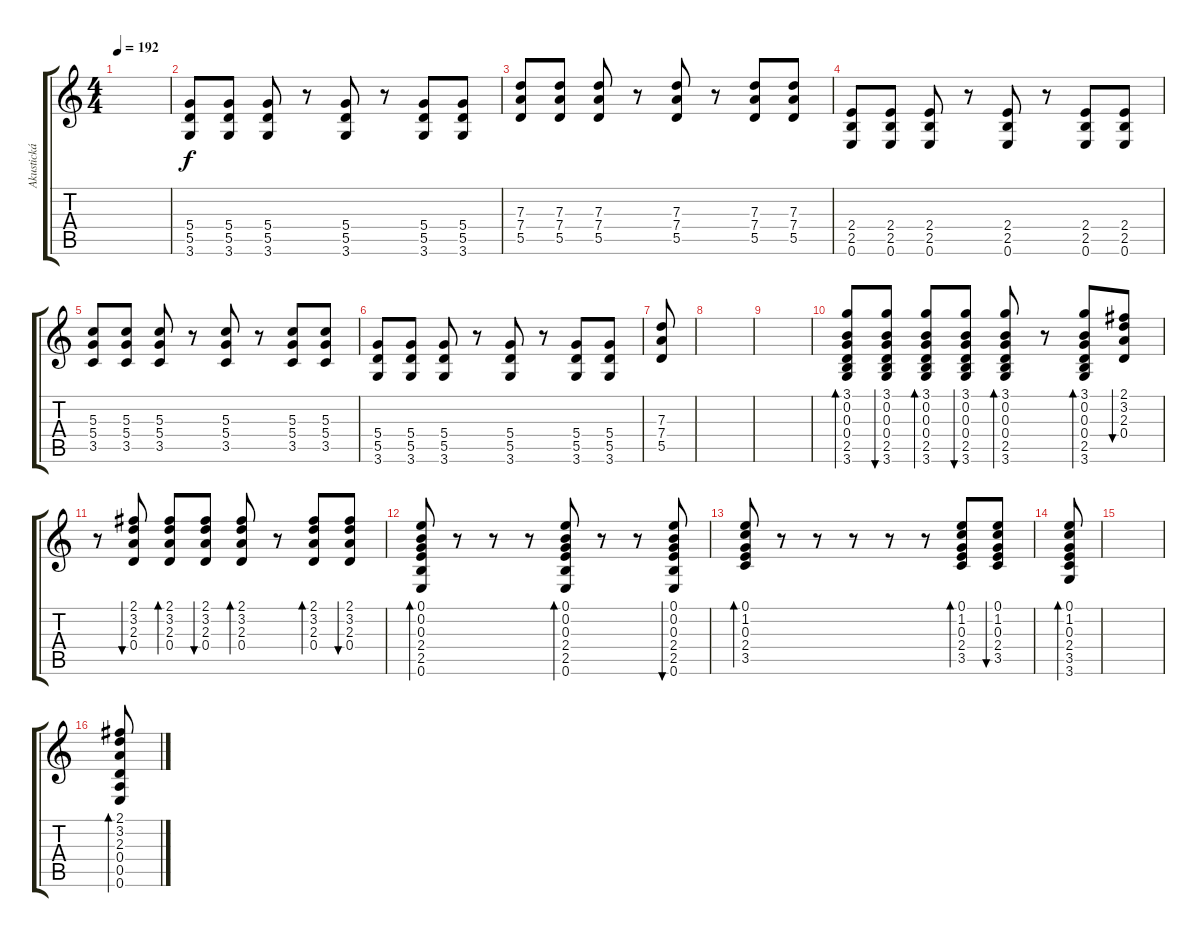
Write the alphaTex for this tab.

\track ("Akustická kytara" "Akustická ") {instrument acousticguitarsteel}
\staff {score tabs}
\tuning (E4 B3 G3 D3 A2 E2) {hide}
\ts (4 4)
\tempo 192
\clef g2
\ks c
|
(5.4 5.5 3.6).8 (5.4 5.5 3.6).8 (5.4 5.5 3.6).8 r.8 (5.4 5.5 3.6).8 r.8 (5.4 5.5 3.6).8 (5.4 5.5 3.6).8 |
(7.3 7.4 5.5).8 (7.3 7.4 5.5).8 (7.3 7.4 5.5).8 r.8 (7.3 7.4 5.5).8 r.8 (7.3 7.4 5.5).8 (7.3 7.4 5.5).8 |
(2.4 2.5 0.6).8 (2.4 2.5 0.6).8 (2.4 2.5 0.6).8 r.8 (2.4 2.5 0.6).8 r.8 (2.4 2.5 0.6).8 (2.4 2.5 0.6).8 |
(5.3 5.4 3.5).8 (5.3 5.4 3.5).8 (5.3 5.4 3.5).8 r.8 (5.3 5.4 3.5).8 r.8 (5.3 5.4 3.5).8 (5.3 5.4 3.5).8 |
(5.4 5.5 3.6).8 (5.4 5.5 3.6).8 (5.4 5.5 3.6).8 r.8 (5.4 5.5 3.6).8 r.8 (5.4 5.5 3.6).8 (5.4 5.5 3.6).8 |
(7.3 7.4 5.5).8 |
|
|
(3.1 0.2 0.3 0.4 2.5 3.6).8{bd 60} (3.1 0.2 0.3 0.4 2.5 3.6).8{bu 60} (3.1 0.2 0.3 0.4 2.5 3.6).8{bd 60} (3.1 0.2 0.3 0.4 2.5 3.6).8{bu 60} (3.1 0.2 0.3 0.4 2.5 3.6).8{bd 60} r.8 (3.1 0.2 0.3 0.4 2.5 3.6).8{bd 60} (2.1 3.2 2.3 0.4).8{bu 60} |
r.8 (2.1 3.2 2.3 0.4).8{bu 60} (2.1 3.2 2.3 0.4).8{bd 60} (2.1 3.2 2.3 0.4).8{bu 60} (2.1 3.2 2.3 0.4).8{bd 60} r.8 (2.1 3.2 2.3 0.4).8{bd 60} (2.1 3.2 2.3 0.4).8{bu 60} |
(0.1 0.2 0.3 2.4 2.5 0.6).8{bd 60} r.8 r.8 r.8 (0.1 0.2 0.3 2.4 2.5 0.6).8{bd 60} r.8 r.8 (0.1 0.2 0.3 2.4 2.5 0.6).8{bu 60} |
(0.1 1.2 0.3 2.4 3.5).8{bd 60} r.8 r.8 r.8 r.8 r.8 (0.1 1.2 0.3 2.4 3.5).8{bd 60} (0.1 1.2 0.3 2.4 3.5).8{bu 60} |
(0.1 1.2 0.3 2.4 3.5 3.6).8{bd 60} |
|
(2.1 3.2 2.3 0.4 0.5 0.6).8{bd 60}
